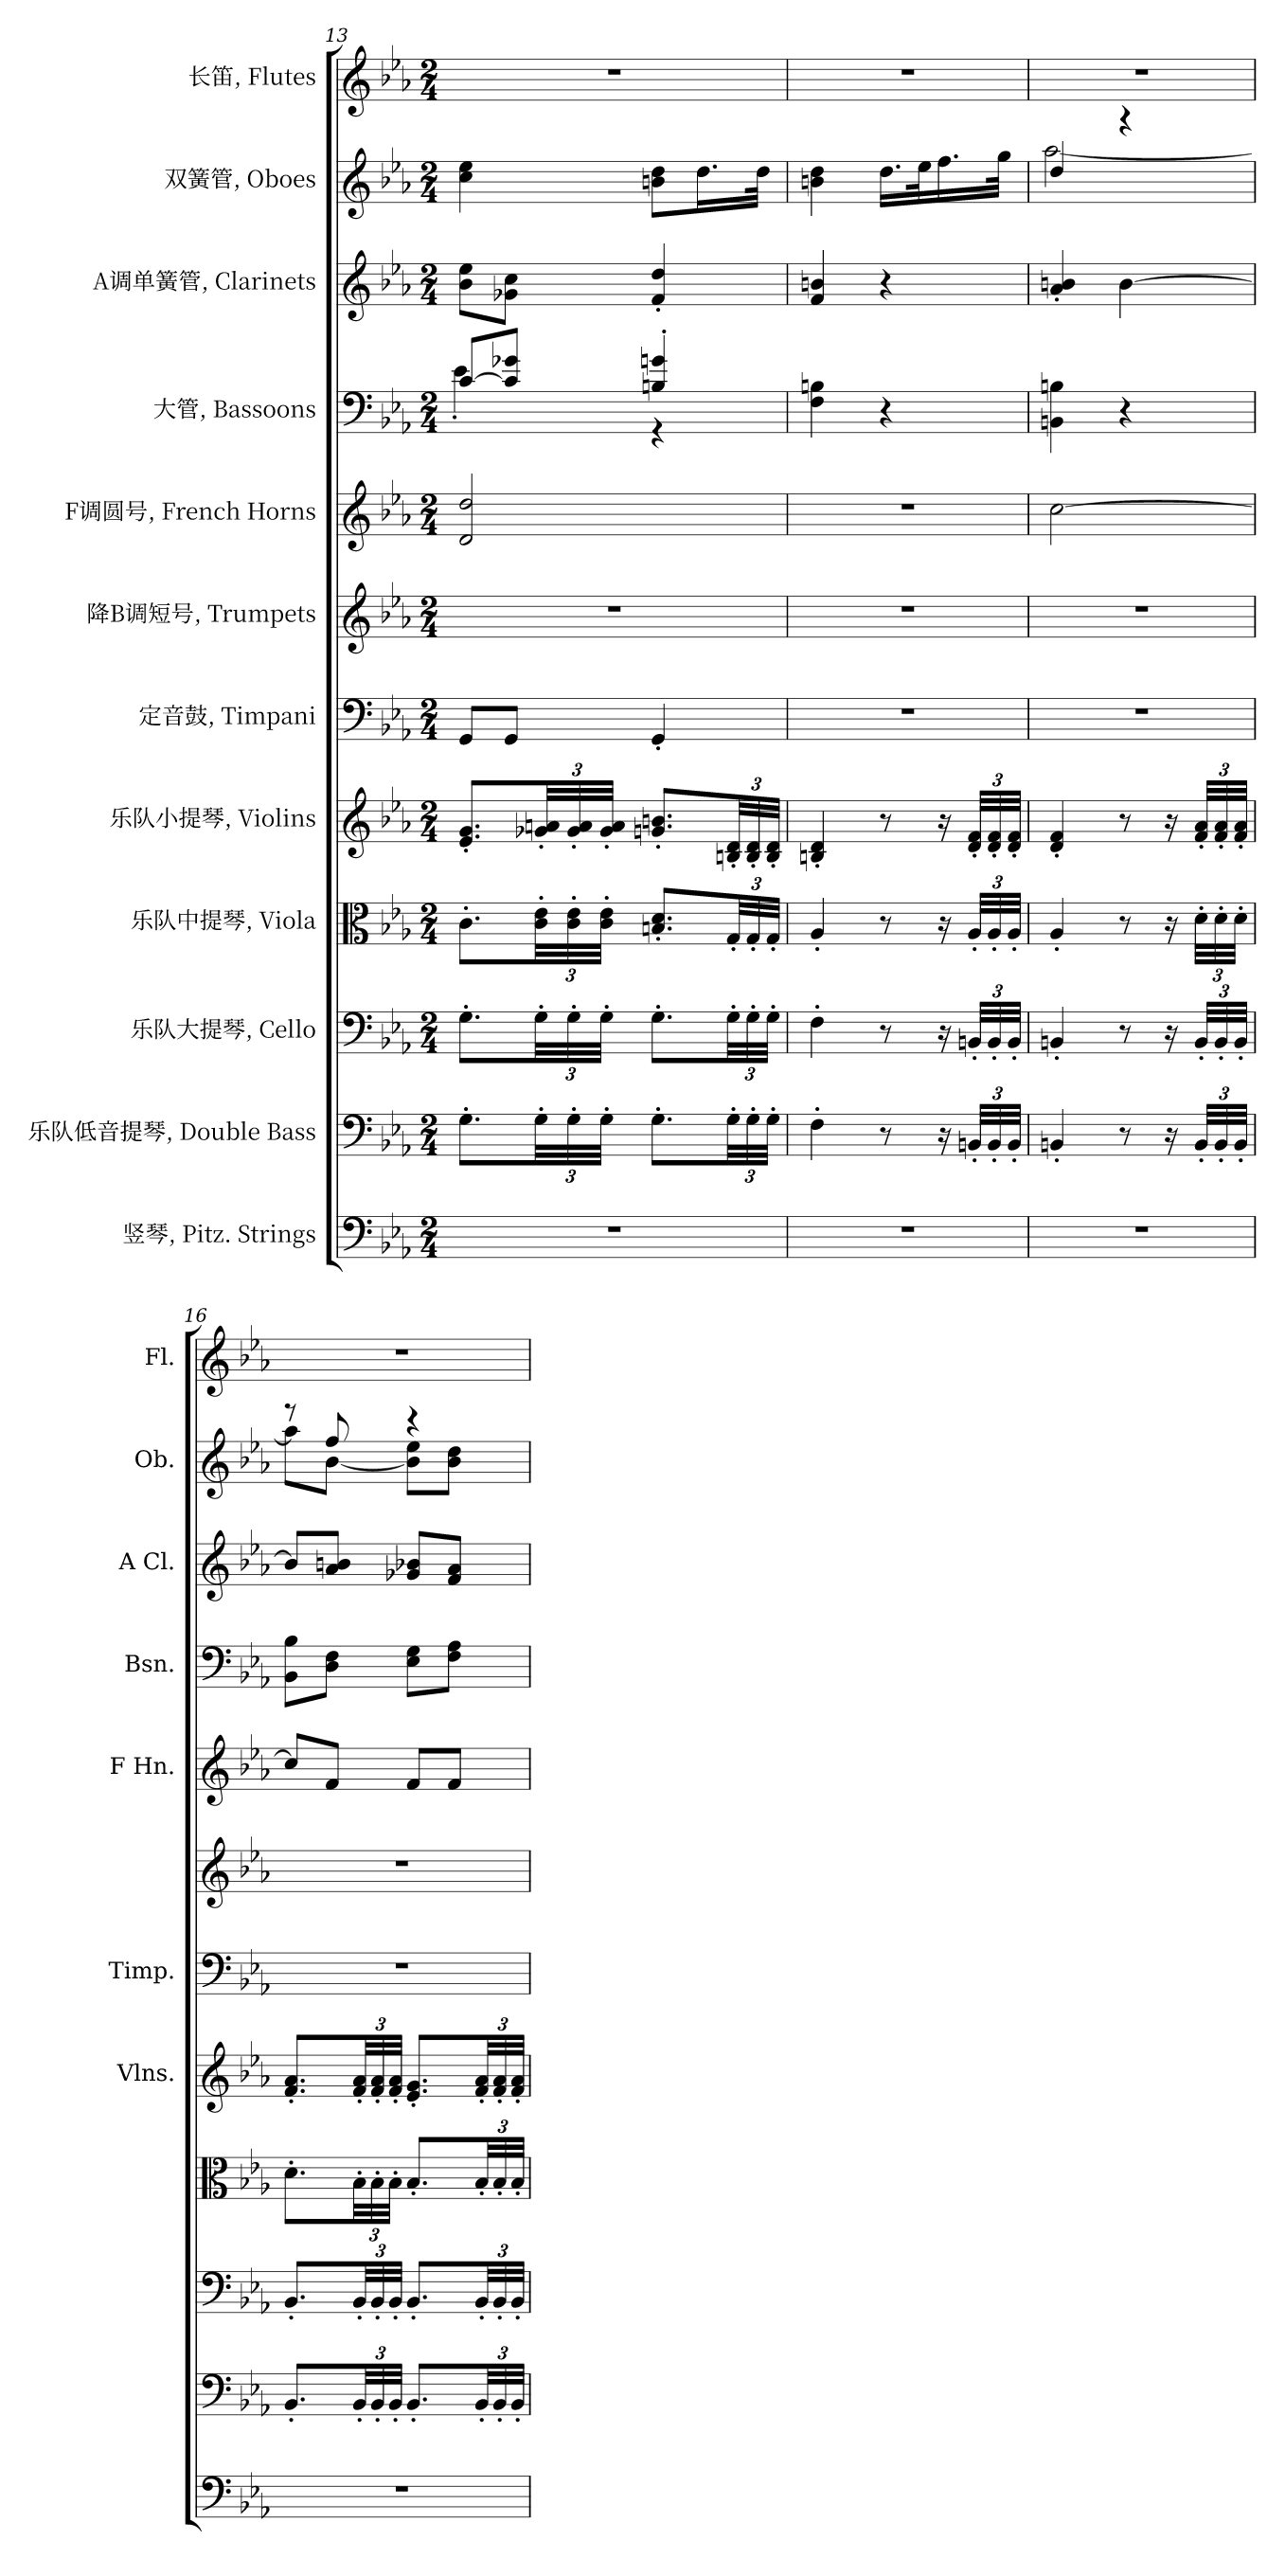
**kern	**kern	**kern	**kern	**kern	**kern	**kern	**kern	**kern	**kern	**kern	**kern
*part12	*part11	*part10	*part9	*part8	*part7	*part6	*part5	*part4	*part3	*part2	*part1
*staff12	*staff11	*staff10	*staff9	*staff8	*staff7	*staff6	*staff5	*staff4	*staff3	*staff2	*staff1
*I"竖琴, Pitz. Strings	*I"乐队低音提琴, Double Bass	*I"乐队大提琴, Cello	*I"乐队中提琴, Viola	*I"乐队小提琴, Violins	*I"定音鼓, Timpani	*I"降B调短号, Trumpets	*I"F调圆号, French Horns	*I"大管, Bassoons	*I"A调单簧管, Clarinets	*I"双簧管, Oboes	*I"长笛, Flutes
*	*	*	*	*I'Vlns.	*I'Timp.	*	*I'F Hn.	*I'Bsn.	*I'A Cl.	*I'Ob.	*I'Fl.
*clefF4	*clefF4	*clefF4	*clefC3	*clefG2	*clefF4	*clefG2	*clefG2	*clefF4	*clefG2	*clefG2	*clefG2
*	*ITrd7c12	*	*	*	*	*ITrd1c2	*ITrd4c7	*	*ITrd2c3	*	*
*k[b-e-a-]	*k[b-e-a-]	*k[b-e-a-]	*k[b-e-a-]	*k[b-e-a-]	*k[b-e-a-]	*k[b-e-a-d-g-]	*k[b-e-a-d-]	*k[b-e-a-]	*k[]	*k[b-e-a-]	*k[b-e-a-]
*M2/4	*M2/4	*M2/4	*M2/4	*M2/4	*M2/4	*M2/4	*M2/4	*M2/4	*M2/4	*M2/4	*M2/4
=13	=13	=13	=13	=13	=13	=13	=13	=13	=13	=13	=13
*	*	*	*	*	*	*	*	*^	*	*	*
2r	8.GG'\L	8.G'\L	8.c'\L	8.e-/' 8.g/'L	8GG/L	2r	2G/ 2g/	[8c/L	4e-'\	8g\ 8cc\L	4cc\ 4ee-\	2r
.	.	.	.	.	8GG/J	.	.	8c/] 8g-X/J	.	8e-X\ 8a\J	.	.
*	*Xbrackettup	*Xbrackettup	*Xbrackettup	*Xbrackettup	*	*	*	*	*	*	*	*
.	48GG'\LL	48G'\LL	48c\' 48e-\'LL	48g-X/' 48an/'LL	.	.	.	.	.	.	.	.
.	48GG'\	48G'\	48c\' 48e-\'	48g-/' 48a/'	.	.	.	.	.	.	.	.
.	48GG'\JJJ	48G'\JJJ	48c\' 48e-\'JJJ	48g-/' 48a/'JJJ	.	.	.	.	.	.	.	.
.	8.GG'\L	8.G'\L	8.Bn/' 8.d/'L	8.gn/' 8.bn/'L	4GG'/	.	.	4Bn/' 4gn/'	4r	4d/' 4b/'	8bn\ 8dd\L	.
.	.	.	.	.	.	.	.	.	.	.	16.dd\L	.
.	48GG'\LL	48G'\LL	48G'/LL	48Bn/' 48d/'LL	.	.	.	.	.	.	.	.
.	48GG'\	48G'\	48G'/	48B/' 48d/'	.	.	.	.	.	.	.	.
.	.	.	.	.	.	.	.	.	.	.	32dd\JJk	.
.	48GG'\JJJ	48G'\JJJ	48G'/JJJ	48B/' 48d/'JJJ	.	.	.	.	.	.	.	.
*	*	*	*	*	*	*	*	*v	*v	*	*	*
=14	=14	=14	=14	=14	=14	=14	=14	=14	=14	=14	=14
2r	4FF'\	4F'\	4A-'/	4Bn/' 4d/'	2r	2r	2r	4F\ 4Bn\	4d/ 4g#X/	4bn\ 4dd\	2r
.	8r	8r	8r	8r	.	.	.	4r	4r	16.dd\LL	.
.	.	.	.	.	.	.	.	.	.	32ee-\K	.
.	16r	16r	16r	16r	.	.	.	.	.	16.ff\	.
.	48BBBn'/LLL	48BBn'/LLL	48A-'/LLL	48d/' 48f/'LLL	.	.	.	.	.	.	.
.	48BBB'/	48BB'/	48A-'/	48d/' 48f/'	.	.	.	.	.	.	.
.	.	.	.	.	.	.	.	.	.	32gg\JJk	.
.	48BBB'/JJJ	48BB'/JJJ	48A-'/JJJ	48d/' 48f/'JJJ	.	.	.	.	.	.	.
!!LO:PB:g=z
=15	=15	=15	=15	=15	=15	=15	=15	=15	=15	=15	=15
*	*	*	*	*	*	*	*	*	*	*^	*
2r	4BBBn'/	4BBn'/	4A-'/	4d/' 4f/'	2r	2r	[2f\	4BBn\ 4Bn\	4f/' 4g#X/'	4dd/	[2aa-\	2r
.	8r	8r	8r	8r	.	.	.	4r	[4g#\	4r	.	.
.	16r	16r	16r	16r	.	.	.	.	.	.	.	.
.	48BBB'/LLL	48BB'/LLL	48d'\LLL	48f/' 48a-/'LLL	.	.	.	.	.	.	.	.
.	48BBB'/	48BB'/	48d'\	48f/' 48a-/'	.	.	.	.	.	.	.	.
.	48BBB'/JJJ	48BB'/JJJ	48d'\JJJ	48f/' 48a-/'JJJ	.	.	.	.	.	.	.	.
=16	=16	=16	=16	=16	=16	=16	=16	=16	=16	=16	=16	=16
2r	8.BBB-'/L	8.BB-'/L	8.d'\L	8.f/' 8.a-/'L	2r	2r	8f/L]	8BB-\ 8B-\L	8g#/L]	8r	8aa-\L]	2r
.	.	.	.	.	.	.	8B-/J	8D\ 8F\J	8f/ 8g#X/J	8ff/	[8b-\J	.
.	48BBB-'/LL	48BB-'/LL	48B-'\LL	48f/' 48a-/'LL	.	.	.	.	.	.	.	.
.	48BBB-'/	48BB-'/	48B-'\	48f/' 48a-/'	.	.	.	.	.	.	.	.
.	48BBB-'/JJJ	48BB-'/JJJ	48B-'\JJJ	48f/' 48a-/'JJJ	.	.	.	.	.	.	.	.
.	8.BBB-'/L	8.BB-'/L	8.B-'/L	8.e-/' 8.g/'L	.	.	8B-/L	8E-\ 8G\L	8e-X/ 8gn/L	4r	8b-\] 8ee-\L	.
.	.	.	.	.	.	.	8B-/J	8F\ 8A-\J	8d/ 8f/J	.	8b-\ 8dd\J	.
.	48BBB-'/LL	48BB-'/LL	48B-'/LL	48f/' 48a-/'LL	.	.	.	.	.	.	.	.
.	48BBB-'/	48BB-'/	48B-'/	48f/' 48a-/'	.	.	.	.	.	.	.	.
.	48BBB-'/JJJ	48BB-'/JJJ	48B-'/JJJ	48f/' 48a-/'JJJ	.	.	.	.	.	.	.	.
*	*	*	*	*	*	*	*	*	*	*v	*v	*
=	=	=	=	=	=	=	=	=	=	=	=
*-	*-	*-	*-	*-	*-	*-	*-	*-	*-	*-	*-
